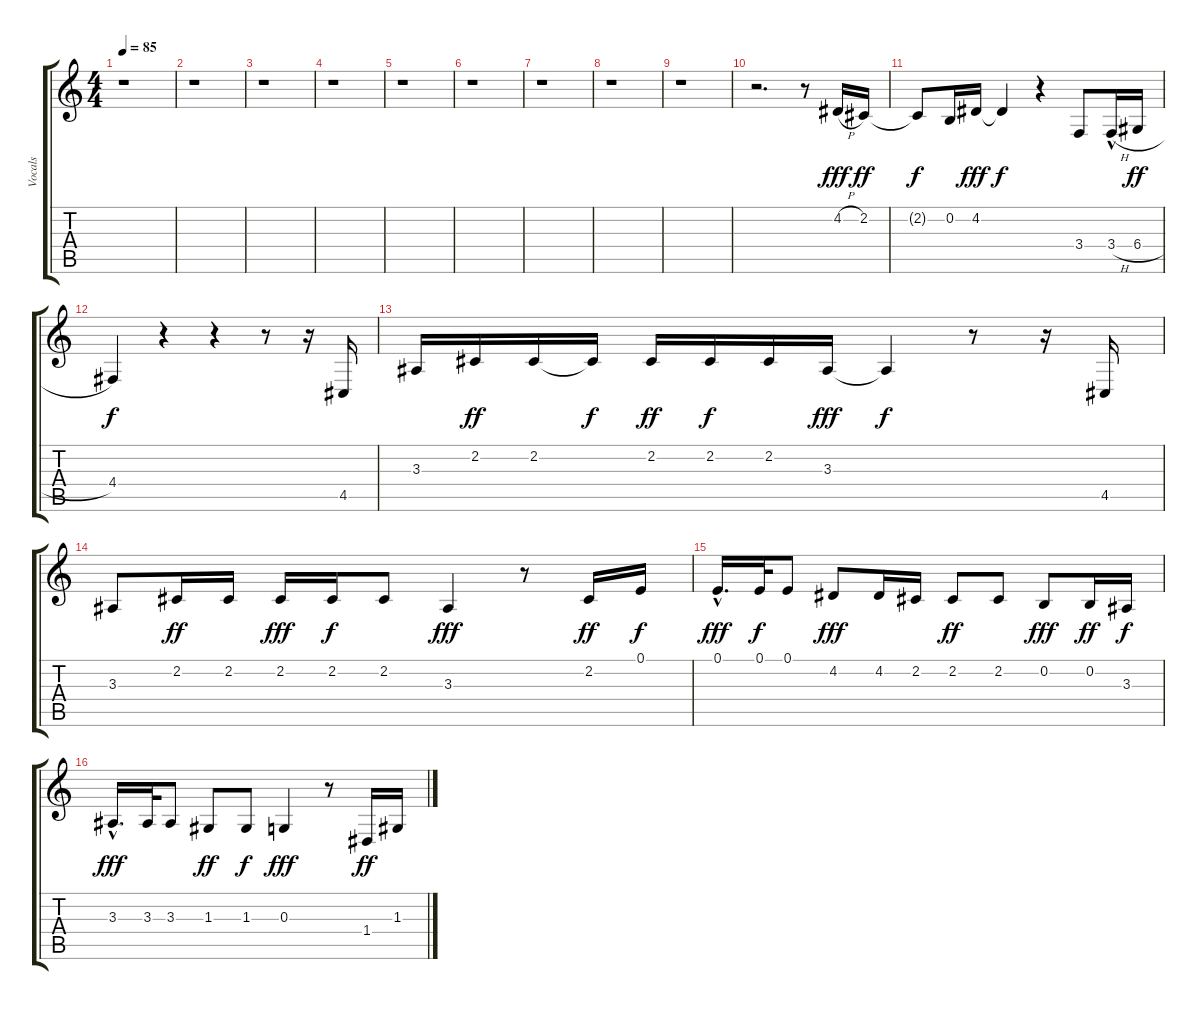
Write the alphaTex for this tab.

\track ("Vocals" "Vocals") {instrument clarinet}
\staff {score tabs}
\tuning (E4 B3 G3 D3 A2 E2) {hide}
\ts (4 4)
\tempo 85
\clef g2
\ks c
r.1{dy f} |
r.1 |
r.1 |
r.1 |
r.1 |
r.1 |
r.1 |
r.1 |
r.1 |
r.2{d} r.8 4.2{h}.16{dy fff} 2.2.16{dy ff} |
2.2{t}.8{dy f} 0.2.16 4.2.16{dy fff} 4.2{t}.4{dy f} r.4 3.4.8 3.4{h hac}.16 6.4{h}.16{dy ff} |
4.4.4{dy f} r.4 r.4 r.8 r.16 4.5.16 |
3.3.16 2.2.16{dy ff} 2.2.16 2.2{t}.16{dy f} 2.2.16{dy ff} 2.2.16{dy f} 2.2.16 3.3.16{dy fff} 3.3{t}.4{dy f} r.8 r.16 4.5.16 |
3.3.8 2.2.16{dy ff} 2.2.16 2.2.16{dy fff} 2.2.16{dy f} 2.2.8 3.3.4{dy fff} r.8 2.2.16{dy ff} 0.1.16{dy f} |
0.1{hac}.16{d dy fff} 0.1.32{dy f} 0.1.8 4.2.8{dy fff} 4.2.16 2.2.16 2.2.8{dy ff} 2.2.8 0.2.8{dy fff} 0.2.16{dy ff} 3.3.16{dy f} |
3.3{hac}.16{d dy fff} 3.3.32 3.3.8 1.3.8{dy ff} 1.3.8{dy f} 0.3.4{dy fff} r.8 1.4.16{dy ff} 1.3.16
